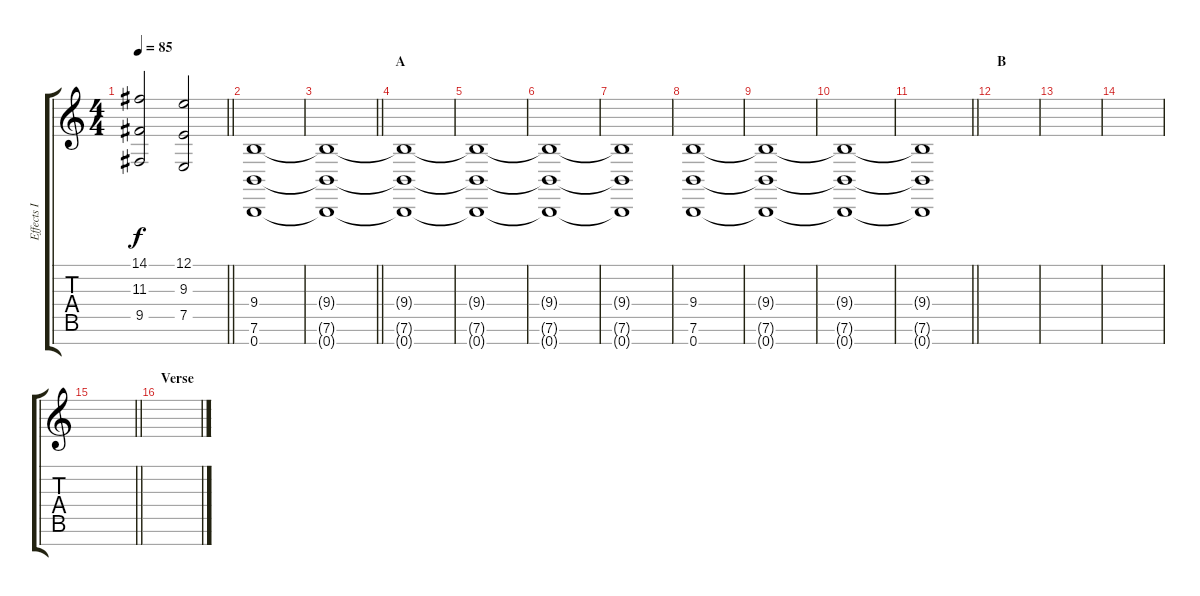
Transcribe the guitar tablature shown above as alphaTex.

\track ("Effects I" "Effects I") {instrument choiraahs}
\staff {score tabs}
\tuning (E4 B3 G3 D3 A2 E2 B1) {hide}
\ts (4 4)
\tempo 85
\clef g2
\barLineRight lightlight
\ks c
(14.1 11.3 9.5).2{dy f} (12.1 9.3 7.5).2 |
(9.4 7.6 0.7).1{volume 8 instrument lead2sawtooth} |
\barLineRight lightlight
(9.4{t} 7.6{t} 0.7{t}).1 |
\section ("" "A")
(9.4{t} 7.6{t} 0.7{t}).1 |
(9.4{t} 7.6{t} 0.7{t}).1 |
(9.4{t} 7.6{t} 0.7{t}).1 |
(9.4{t} 7.6{t} 0.7{t}).1 |
(9.4 7.6 0.7).1{instrument lead2sawtooth} |
(9.4{t} 7.6{t} 0.7{t}).1 |
(9.4{t} 7.6{t} 0.7{t}).1 |
\barLineRight lightlight
(9.4{t} 7.6{t} 0.7{t}).1 |
\section ("" "B")
|
|
|
\barLineRight lightlight
|
\section ("" "Verse")
